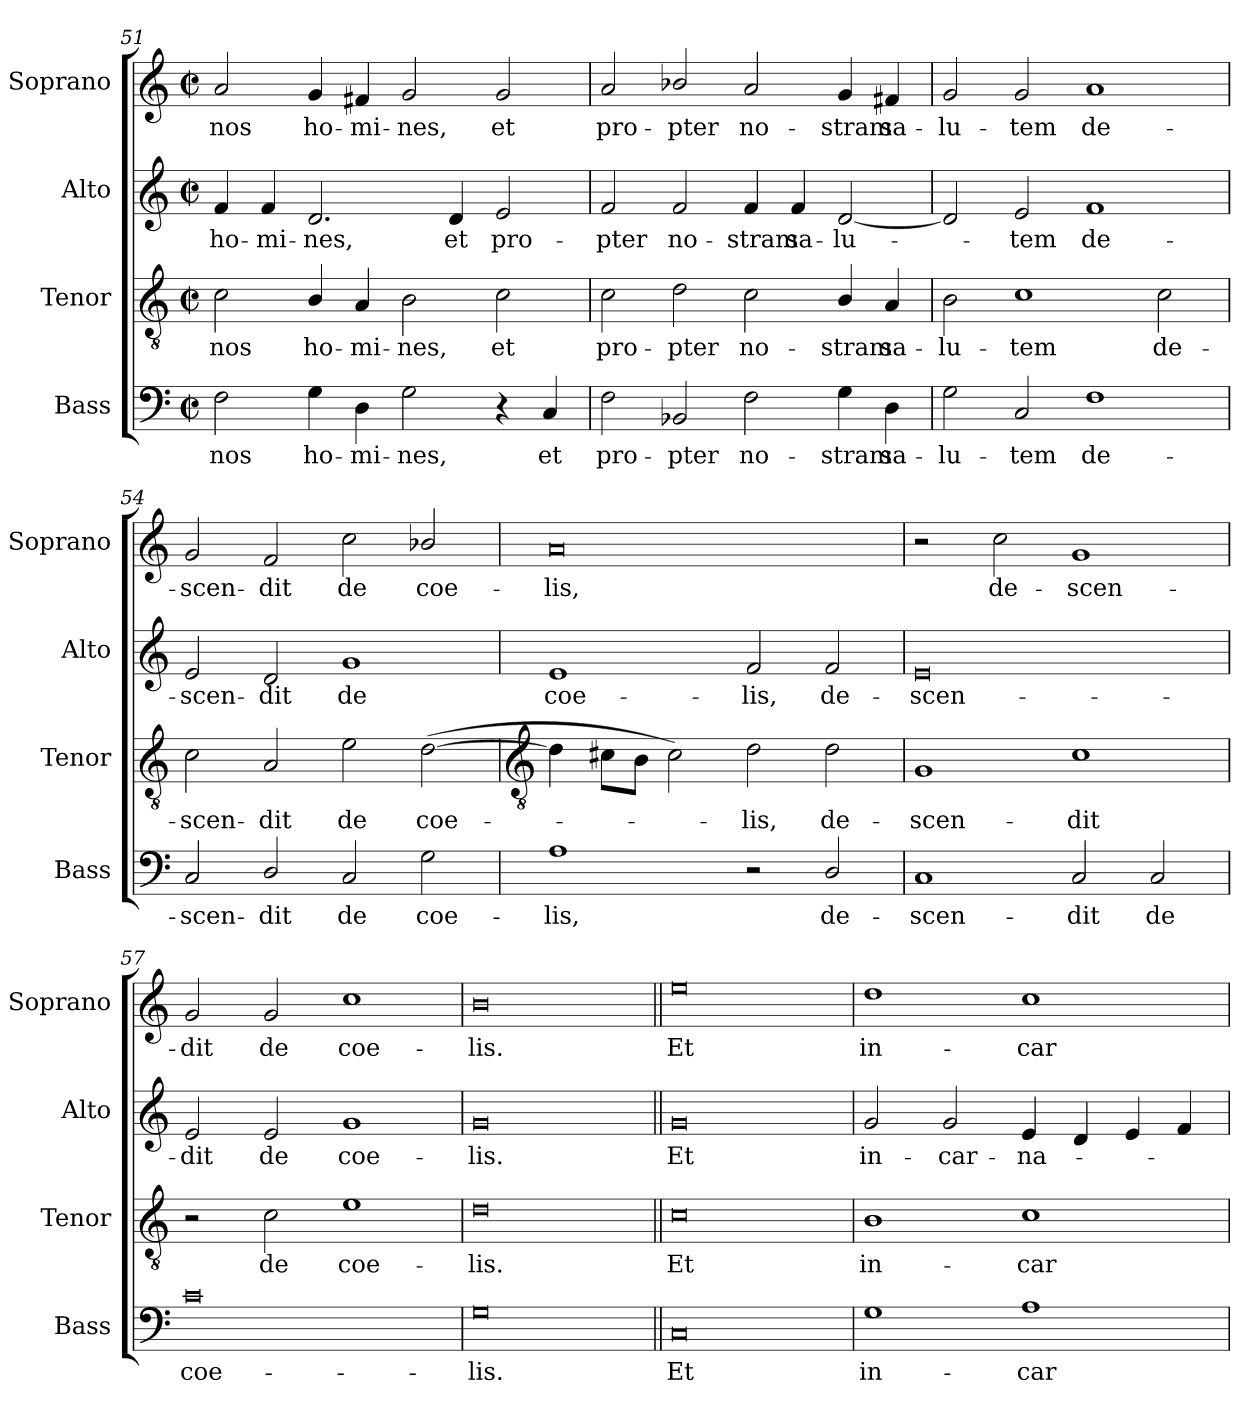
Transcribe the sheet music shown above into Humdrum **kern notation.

**kern	**text	**kern	**text	**kern	**text	**kern	**text
*part4	*part4	*part3	*part3	*part2	*part2	*part1	*part1
*staff4	*staff4	*staff3	*staff3	*staff2	*staff2	*staff1	*staff1
*I"Bass	*	*I"Tenor	*	*I"Alto	*	*I"Soprano	*
*I'Bass	*	*I'Tenor	*	*I'Alto	*	*I'Soprano	*
*clefF4	*	*clefGv2	*	*clefG2	*	*clefG2	*
*k[]	*	*k[]	*	*k[]	*	*k[]	*
*C:	*	*C:	*	*C:	*	*C:	*
*M4/2	*	*M4/2	*	*M4/2	*	*M4/2	*
*met(c|)	*	*met(c|)	*	*met(c|)	*	*met(c|)	*
=51	=51	=51	=51	=51	=51	=51	=51
!	!LO:LY:b	!	!LO:LY:b	!	!LO:LY:b	!	!LO:LY:b
2F	nos	2c	nos	4f	ho-	2a	nos
!	!	!	!	!	!LO:LY:b	!	!
.	.	.	.	4f	-mi-	.	.
!	!LO:LY:b	!	!LO:LY:b	!	!LO:LY:b	!	!LO:LY:b
4G	ho-	4B/	ho-	2.d	-nes,	4g	ho-
!	!LO:LY:b	!	!LO:LY:b	!	!	!	!LO:LY:b
4D	-mi-	4A	-mi-	.	.	4f#X	-mi-
!	!LO:LY:b	!	!LO:LY:b	!	!	!	!LO:LY:b
2G	-nes,	2B	-nes,	.	.	2g	-nes,
!	!	!	!	!	!LO:LY:b	!	!
.	.	.	.	4d	et	.	.
!	!	!	!LO:LY:b	!	!LO:LY:b	!	!LO:LY:b
4r	.	2c	et	2e	pro-	2g	et
!	!LO:LY:b	!	!	!	!	!	!
4C	et	.	.	.	.	.	.
=52	=52	=52	=52	=52	=52	=52	=52
!	!LO:LY:b	!	!LO:LY:b	!	!LO:LY:b	!	!LO:LY:b
2F	pro-	2c	pro-	2f	-pter	2a	pro-
!	!LO:LY:b	!	!LO:LY:b	!	!LO:LY:b	!	!LO:LY:b
2BB-X	-pter	2d	-pter	2f	no-	2b-X/	-pter
!	!LO:LY:b	!	!LO:LY:b	!	!LO:LY:b	!	!LO:LY:b
2F	no-	2c	no-	4f	-stram	2a	no-
!	!	!	!	!	!LO:LY:b	!	!
.	.	.	.	4f	sa-	.	.
!	!LO:LY:b	!	!LO:LY:b	!	!LO:LY:b	!	!LO:LY:b
4G	-stram	4B/	-stram	[2d	-lu-	4g	-stram
!	!LO:LY:b	!	!LO:LY:b	!	!	!	!LO:LY:b
4D	sa-	4A	sa-	.	.	4f#X	sa-
=53	=53	=53	=53	=53	=53	=53	=53
!	!LO:LY:b	!	!LO:LY:b	!	!	!	!LO:LY:b
2G	-lu-	2B	-lu-	2d]	.	2g	-lu-
!	!LO:LY:b	!	!LO:LY:b	!	!LO:LY:b	!	!LO:LY:b
2C	-tem	1c	-tem	2e	tem	2g	-tem
!	!LO:LY:b	!	!	!	!LO:LY:b	!	!LO:LY:b
1F	de-	.	.	1f	de-	1a	de-
!	!	!	!LO:LY:b	!	!	!	!
.	.	2c	de-	.	.	.	.
=54	=54	=54	=54	=54	=54	=54	=54
!	!LO:LY:b	!	!LO:LY:b	!	!LO:LY:b	!	!LO:LY:b
2C	-scen-	2c	-scen-	2e	-scen-	2g	-scen-
!	!LO:LY:b	!	!LO:LY:b	!	!LO:LY:b	!	!LO:LY:b
2D/	-dit	2A	-dit	2d	-dit	2f	-dit
!	!LO:LY:b	!	!LO:LY:b	!	!LO:LY:b	!	!LO:LY:b
2C	de	2e	de	1g	de	2cc	de
!	!LO:LY:b	!	!LO:LY:b	!	!	!	!LO:LY:b
2G	coe-	(>[2d	coe-	.	.	2b-X/	coe-
!!LO:LB:g=z
=55	=55	=55	=55	=55	=55	=55	=55
*	*	*clefGv2	*	*	*	*	*
!	!LO:LY:b	!	!	!	!LO:LY:b	!	!LO:LY:b
1A	-lis,	4d]	.	1e	coe-	0a	-lis,
.	.	8c#XL	.	.	.	.	.
.	.	8BJ	.	.	.	.	.
.	.	2c#)	.	.	.	.	.
!	!	!	!LO:LY:b	!	!LO:LY:b	!	!
2r	.	2d	lis,	2f	-lis,	.	.
!	!LO:LY:b	!	!LO:LY:b	!	!LO:LY:b	!	!
2D/	de-	2d	de-	2f	de-	.	.
=56	=56	=56	=56	=56	=56	=56	=56
!	!LO:LY:b	!	!LO:LY:b	!	!LO:LY:b	!	!
1C	-scen-	1G	-scen-	0e	-scen-	2r	.
!	!	!	!	!	!	!	!LO:LY:b
.	.	.	.	.	.	2cc	de-
!	!LO:LY:b	!	!LO:LY:b	!	!	!	!LO:LY:b
2C	-dit	1c	-dit	.	.	1g	-scen-
!	!LO:LY:b	!	!	!	!	!	!
2C	de	.	.	.	.	.	.
=57	=57	=57	=57	=57	=57	=57	=57
!	!LO:LY:b	!	!	!	!LO:LY:b	!	!LO:LY:b
0c	coe-	2r	.	2e	-dit	2g	-dit
!	!	!	!LO:LY:b	!	!LO:LY:b	!	!LO:LY:b
.	.	2c	de	2e	de	2g	de
!	!	!	!LO:LY:b	!	!LO:LY:b	!	!LO:LY:b
.	.	1e	coe-	1g	coe-	1cc	coe-
=58	=58	=58	=58	=58	=58	=58	=58
!	!LO:LY:b	!	!LO:LY:b	!	!LO:LY:b	!	!LO:LY:b
0G	-lis.	0d	-lis.	0g	-lis.	0b	-lis.
=59||	=59||	=59||	=59||	=59||	=59||	=59||	=59||
!	!LO:LY:b	!	!LO:LY:b	!	!LO:LY:b	!	!LO:LY:b
0C	Et	0c	Et	0g	Et	0ee	Et
=60	=60	=60	=60	=60	=60	=60	=60
!	!LO:LY:b	!	!LO:LY:b	!	!LO:LY:b	!	!LO:LY:b
1G	in-	1B	in-	2g	in-	1dd	in-
!	!	!	!	!	!LO:LY:b	!	!
.	.	.	.	2g	-car-	.	.
!	!LO:LY:b	!	!LO:LY:b	!	!LO:LY:b	!	!LO:LY:b
1A	-car-	1c	-car-	4e	-na-	1cc	-car-
.	.	.	.	4d	.	.	.
.	.	.	.	4e	.	.	.
.	.	.	.	4f	.	.	.
=	=	=	=	=	=	=	=
*-	*-	*-	*-	*-	*-	*-	*-
